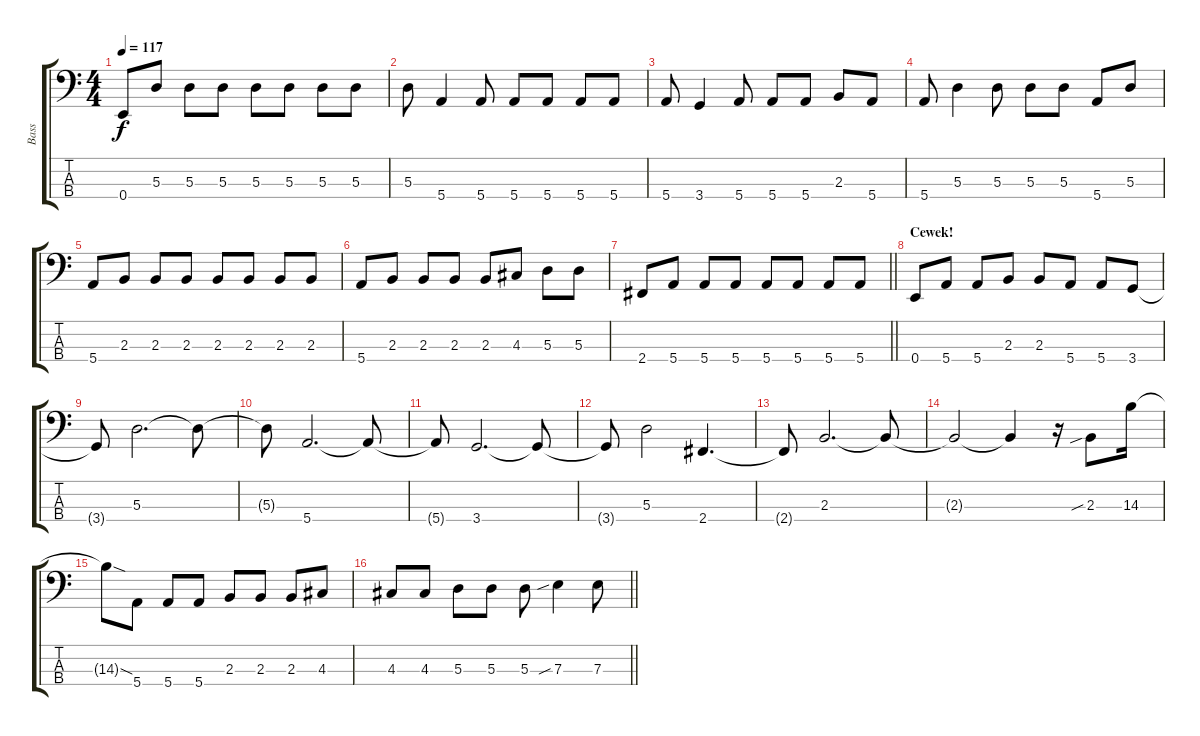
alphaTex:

\track ("Bass" "Bass") {instrument electricbassfinger}
\staff {score tabs}
\tuning (G2 D2 A1 E1) {hide}
\ts (4 4)
\tempo 117
\clef f4
\ks c
0.4.8{dy f} 5.3.8 5.3.8 5.3.8 5.3.8 5.3.8 5.3.8 5.3.8 |
5.3.8 5.4.4 5.4.8 5.4.8 5.4.8 5.4.8 5.4.8 |
5.4.8 3.4.4 5.4.8 5.4.8 5.4.8 2.3.8 5.4.8 |
5.4.8 5.3.4 5.3.8 5.3.8 5.3.8 5.4.8 5.3.8 |
5.4.8 2.3.8 2.3.8 2.3.8 2.3.8 2.3.8 2.3.8 2.3.8 |
5.4.8 2.3.8 2.3.8 2.3.8 2.3.8 4.3.8 5.3.8 5.3.8 |
\barLineRight lightlight
2.4.8 5.4.8 5.4.8 5.4.8 5.4.8 5.4.8 5.4.8 5.4.8 |
\section ("" "Cewek!")
0.4.8 5.4.8 5.4.8 2.3.8 2.3.8 5.4.8 5.4.8 3.4.8 |
3.4{t}.8 5.3.2{d} 5.3{t}.8 |
5.3{t}.8 5.4.2{d} 5.4{t}.8 |
5.4{t}.8 3.4.2{d} 3.4{t}.8 |
3.4{t}.8 5.3.2 2.4.4{d} |
2.4{t}.8 2.3.2{d} 2.3{t}.8 |
2.3{t}.2 2.3{t}.4 r.16 2.3{sib}.8 14.3.16 |
14.3{sod t}.8 5.4.8 5.4.8 5.4.8 2.3.8 2.3.8 2.3.8 4.3.8 |
\barLineRight lightlight
4.3.8 4.3.8 5.3.8 5.3.8 5.3.8 7.3{sib}.4 7.3.8
